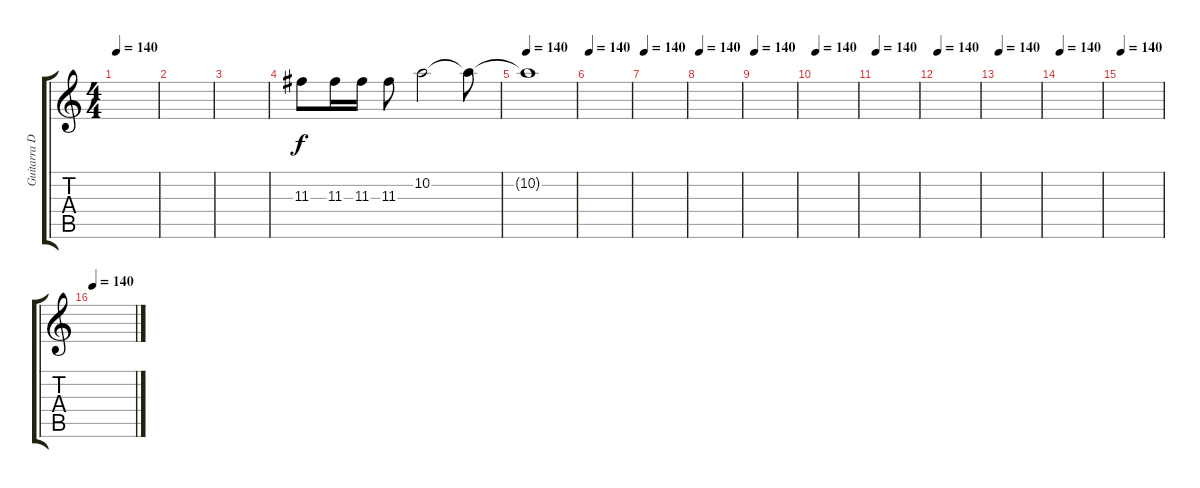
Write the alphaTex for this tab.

\track ("Guitarra Delay 2" "Guitarra D") {instrument distortionguitar}
\staff {score tabs}
\tuning (E4 B3 G3 D3 A2 E2) {hide}
\ts (4 4)
\tempo 140
\clef g2
\ks c
|
|
|
11.3.8 11.3.16 11.3.16 11.3.8 10.2.2 10.2{t}.8 |
\tempo 140
10.2{t}.1{volume 0} |
\tempo 140
|
\tempo 140
|
\tempo 140
|
\tempo 140
|
\tempo 140
|
\tempo 140
|
\tempo 140
|
\tempo 140
|
\tempo 140
|
\tempo 140
|
\tempo 140
